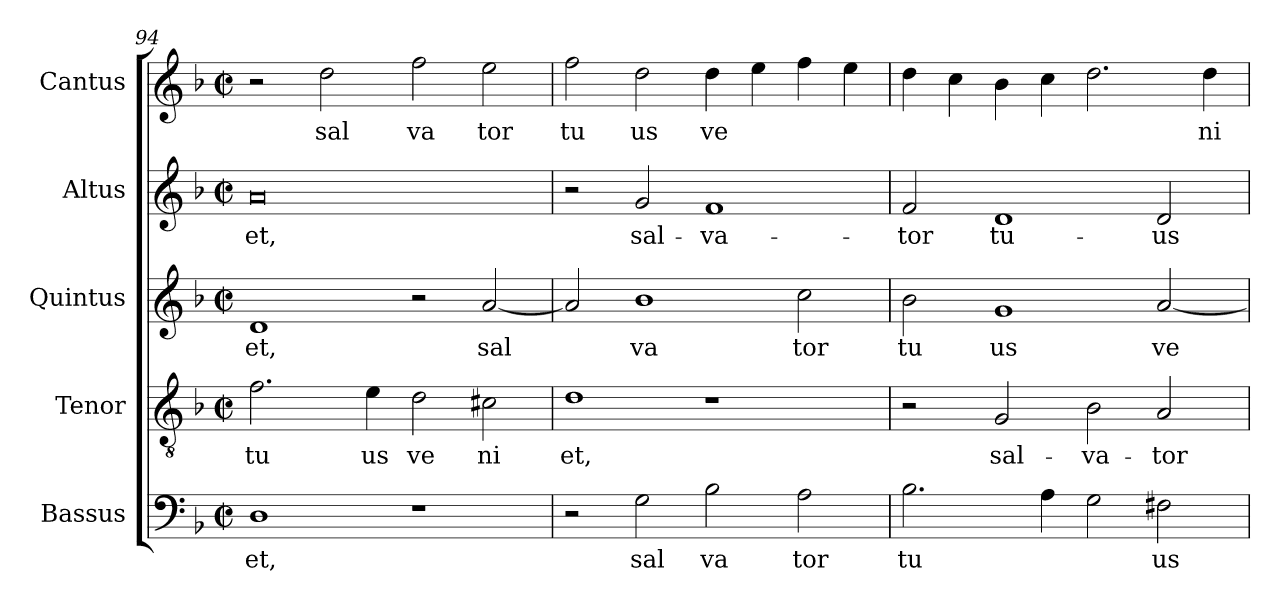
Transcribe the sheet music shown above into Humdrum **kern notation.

**kern	**text	**kern	**text	**kern	**text	**kern	**text	**kern	**text
*part5	*part5	*part4	*part4	*part3	*part3	*part2	*part2	*part1	*part1
*staff5	*staff5	*staff4	*staff4	*staff3	*staff3	*staff2	*staff2	*staff1	*staff1
*I"Bassus	*	*I"Tenor	*	*I"Quintus	*	*I"Altus	*	*I"Cantus	*
*clefF4	*	*clefGv2	*	*clefG2	*	*clefG2	*	*clefG2	*
*k[b-]	*	*k[b-]	*	*k[b-]	*	*k[b-]	*	*k[b-]	*
*F:	*	*F:	*	*F:	*	*F:	*	*F:	*
*M2/2	*	*M2/2	*	*M2/2	*	*M2/2	*	*M2/2	*
*met(c|)	*	*met(c|)	*	*met(c|)	*	*met(c|)	*	*met(c|)	*
=94	=94	=94	=94	=94	=94	=94	=94	=94	=94
!	!LO:LY:b:cj	!	!LO:LY:b:cj	!	!LO:LY:b:cj	!	!LO:LY:b:cj	!	!
1D	et,	2.f\	tu	1d	et,	0a	-et,	2r	.
!	!	!	!	!	!	!	!	!	!LO:LY:b:cj
.	.	.	.	.	.	.	.	2dd\	sal
!	!	!	!LO:LY:b:cj	!	!	!	!	!	!
.	.	4e\	us	.	.	.	.	.	.
!	!	!	!LO:LY:b:cj	!	!	!	!	!	!LO:LY:b:cj
1r	.	2d\	ve	2r	.	.	.	2ff\	va
!	!	!	!LO:LY:b:cj	!	!LO:LY:b:cj	!	!	!	!LO:LY:b:cj
.	.	2c#X\	ni	[<2a/	sal	.	.	2ee\	tor
=95	=95	=95	=95	=95	=95	=95	=95	=95	=95
!	!	!	!LO:LY:b:cj	!	!LO:LY:b:cj	!	!	!	!LO:LY:b:cj
2r	.	1d	et,	2a/]	.	2r	.	2ff\	tu
!	!LO:LY:b:cj	!	!	!	!LO:LY:b:cj	!	!LO:LY:b:cj	!	!LO:LY:b:cj
2G\	sal	.	.	1b-	va	2g/	sal-	2dd\	us
!	!LO:LY:b:cj	!	!	!	!	!	!LO:LY:b:cj	!	!LO:LY:b:cj
2B-\	va	1r	.	.	.	1f	-va-	4dd\	ve
!	!	!	!	!	!	!	!	!	!LO:LY:b:cj
.	.	.	.	.	.	.	.	4ee\	.
!	!LO:LY:b:cj	!	!	!	!LO:LY:b:cj	!	!	!	!LO:LY:b:cj
2A\	tor	.	.	2cc\	tor	.	.	4ff\	.
!	!	!	!	!	!	!	!	!	!LO:LY:b:cj
.	.	.	.	.	.	.	.	4ee\	.
!!LO:PB:g=z
=96	=96	=96	=96	=96	=96	=96	=96	=96	=96
!	!LO:LY:b:cj	!	!	!	!LO:LY:b:cj	!	!LO:LY:b:cj	!	!LO:LY:b:cj
2.B-\	tu	2r	.	2b-\	tu	2f/	-tor	4dd\	.
!	!	!	!	!	!	!	!	!	!LO:LY:b:cj
.	.	.	.	.	.	.	.	4cc\	.
!	!	!	!LO:LY:b:cj	!	!LO:LY:b:cj	!	!LO:LY:b:cj	!	!LO:LY:b:cj
.	.	2G/	sal-	1g	us	1d	tu-	4b-\	.
!	!LO:LY:b:cj	!	!	!	!	!	!	!	!LO:LY:b:cj
4A\	.	.	.	.	.	.	.	4cc\	.
!	!LO:LY:b:cj	!	!LO:LY:b:cj	!	!	!	!	!	!LO:LY:b:cj
2G\	.	2B-\	-va-	.	.	.	.	2.dd\	.
!	!LO:LY:b:cj	!	!LO:LY:b:cj	!	!LO:LY:b:cj	!	!LO:LY:b:cj	!	!
2F#X\	us	2A/	-tor	[<2a/	ve	2d/	-us	.	.
!	!	!	!	!	!	!	!	!	!LO:LY:b:cj
.	.	.	.	.	.	.	.	4dd\	ni-
=	=	=	=	=	=	=	=	=	=
*-	*-	*-	*-	*-	*-	*-	*-	*-	*-
